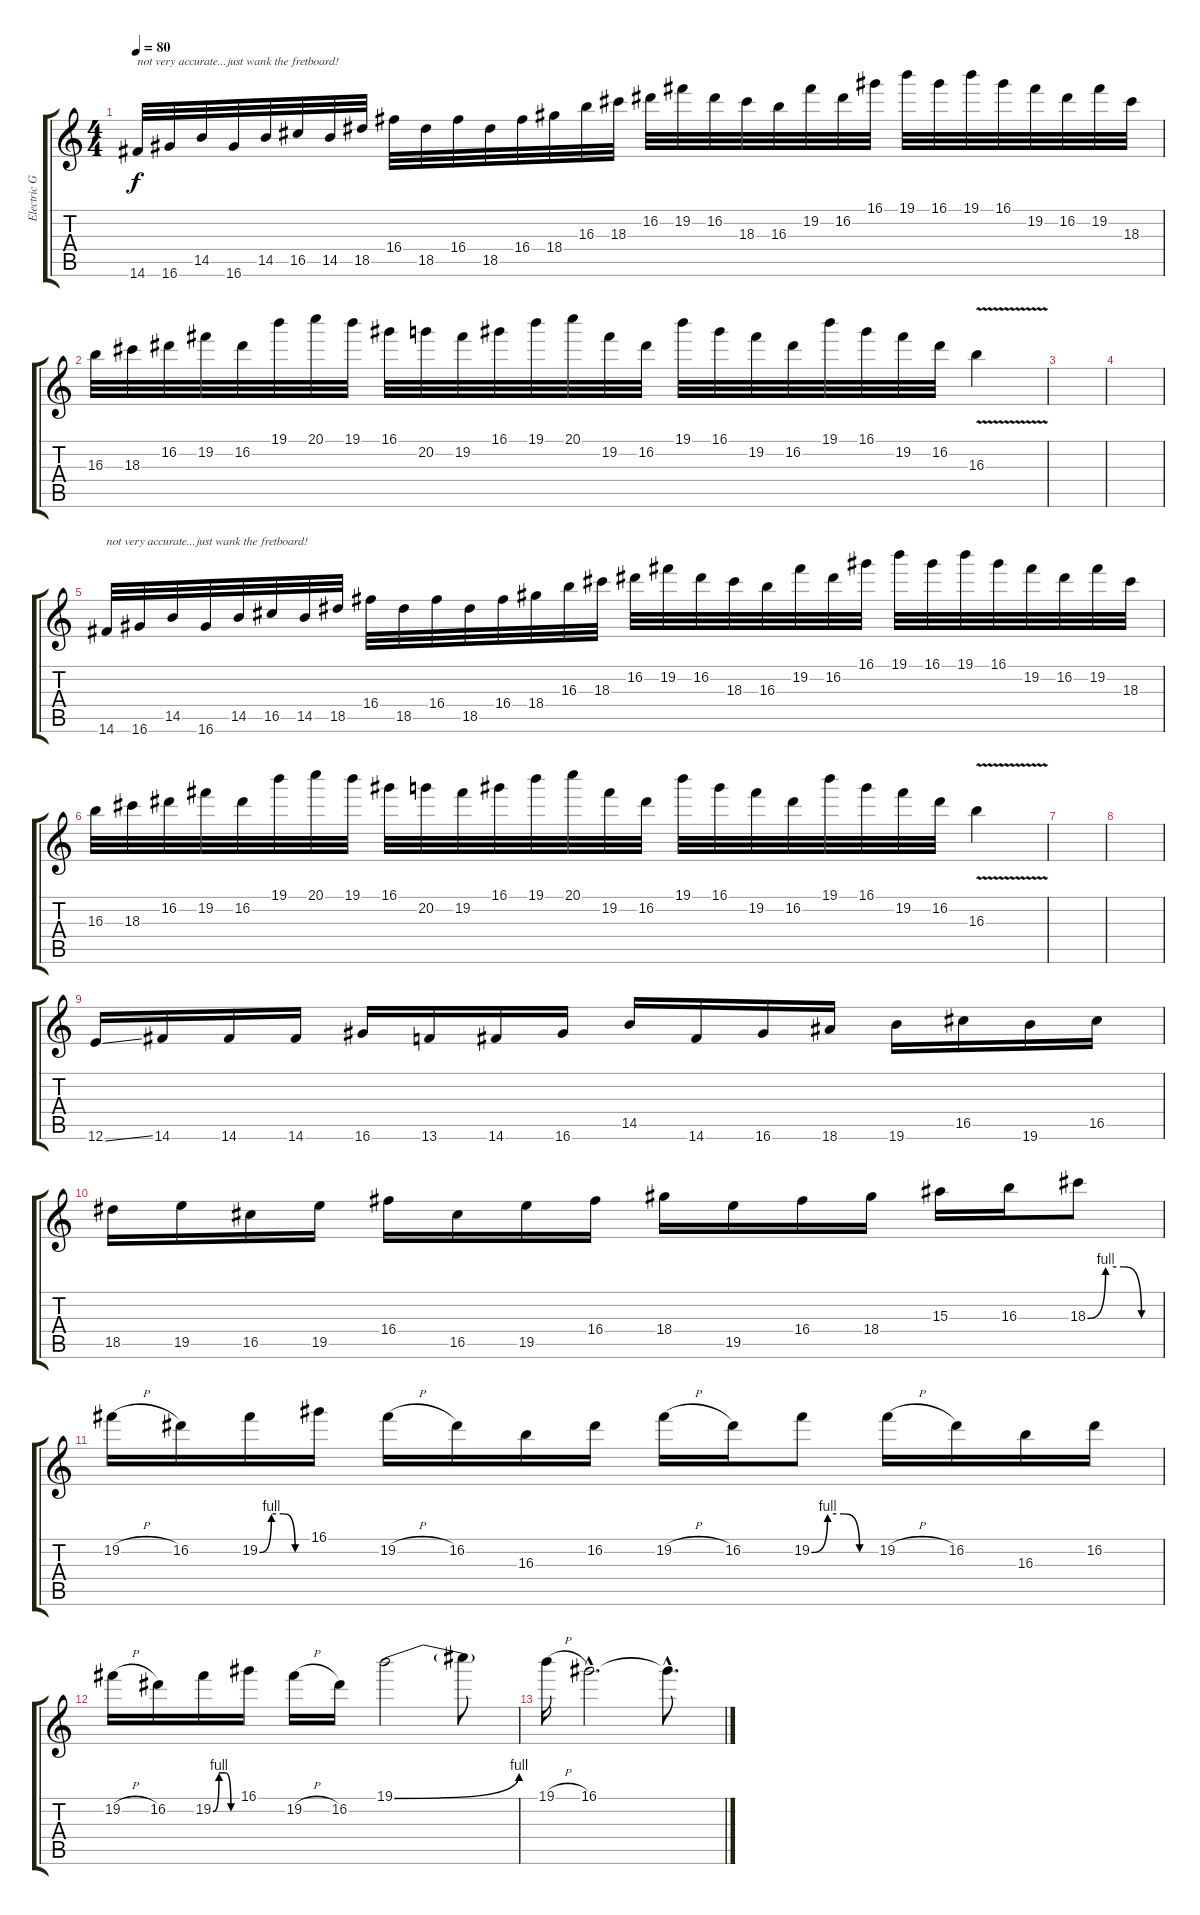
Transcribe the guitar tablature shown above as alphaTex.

\track ("Electric Guitar" "Electric G") {instrument distortionguitar}
\staff {score tabs}
\tuning (E4 B3 G3 D3 A2 E2) {hide}
\ts (4 4)
\tempo 80
\clef g2
\ks c
14.6.32{txt "not very accurate...just wank the fretboard!" dy f} 16.6.32 14.5.32 16.6.32 14.5.32 16.5.32 14.5.32 18.5.32 16.4.32 18.5.32 16.4.32 18.5.32 16.4.32 18.4.32 16.3.32 18.3.32 16.2.32 19.2.32 16.2.32 18.3.32 16.3.32 19.2.32 16.2.32 16.1.32 19.1.32 16.1.32 19.1.32 16.1.32 19.2.32 16.2.32 19.2.32 18.3.32 |
16.3.32 18.3.32 16.2.32 19.2.32 16.2.32 19.1.32 20.1.32 19.1.32 16.1.32 20.2.32 19.2.32 16.1.32 19.1.32 20.1.32 19.2.32 16.2.32 19.1.32 16.1.32 19.2.32 16.2.32 19.1.32 16.1.32 19.2.32 16.2.32 16.3{v}.4 |
|
|
14.6.32{txt "not very accurate...just wank the fretboard!"} 16.6.32 14.5.32 16.6.32 14.5.32 16.5.32 14.5.32 18.5.32 16.4.32 18.5.32 16.4.32 18.5.32 16.4.32 18.4.32 16.3.32 18.3.32 16.2.32 19.2.32 16.2.32 18.3.32 16.3.32 19.2.32 16.2.32 16.1.32 19.1.32 16.1.32 19.1.32 16.1.32 19.2.32 16.2.32 19.2.32 18.3.32 |
16.3.32 18.3.32 16.2.32 19.2.32 16.2.32 19.1.32 20.1.32 19.1.32 16.1.32 20.2.32 19.2.32 16.1.32 19.1.32 20.1.32 19.2.32 16.2.32 19.1.32 16.1.32 19.2.32 16.2.32 19.1.32 16.1.32 19.2.32 16.2.32 16.3{v}.4 |
|
|
12.6{ss}.16 14.6.16 14.6.16 14.6.16 16.6.16 13.6.16 14.6.16 16.6.16 14.5.16 14.6.16 16.6.16 18.6.16 19.6.16 16.5.16 19.6.16 16.5.16 |
18.5.16 19.5.16 16.5.16 19.5.16 16.4.16 16.5.16 19.5.16 16.4.16 18.4.16 19.5.16 16.4.16 18.4.16 15.3.16 16.3.16 18.3{be (custom 0 0 15 4 30 4 45 0 60 0)}.8 |
19.2{h}.16 16.2.16 19.2{be (custom 0 0 15 4 30 4 45 0 60 0)}.16 16.1.16 19.2{h}.16 16.2.16 16.3.16 16.2.16 19.2{h}.16 16.2.16 19.2{be (custom 0 0 15 4 30 4 45 0 60 0)}.8 19.2{h}.16 16.2.16 16.3.16 16.2.16 |
19.2{h}.16 16.2.16 19.2{be (custom 0 0 15 4 30 4 45 0 60 0)}.16 16.1.16 19.2{h}.16 16.2.16 19.1{be (bend 0 0 60 4)}.2 19.1{t}.8 |
19.1{h}.16 16.1{hac}.2{d} 16.1{hac t}.8{d}
